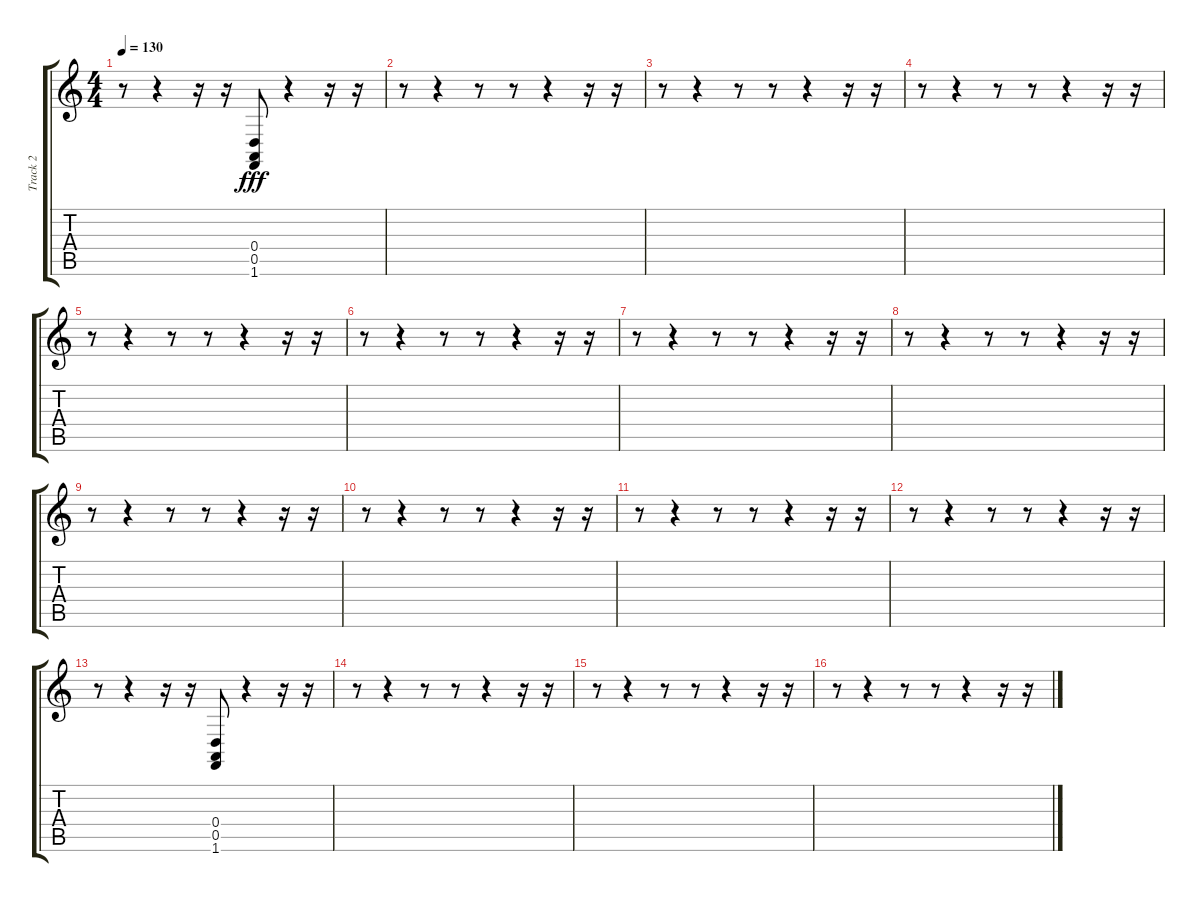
\track ("Track 2" "Track 2") {instrument taikodrum}
\staff {score tabs}
\tuning (E4 B3 G3 D3 A2 E2) {hide}
\ts (4 4)
\tempo 130
\clef g2
\ks c
r.8{dy fff} r.4 r.16 r.16 (0.4 0.5 1.6).8 r.4 r.16 r.16 |
r.8 r.4 r.8 r.8 r.4 r.16 r.16 |
r.8 r.4 r.8 r.8 r.4 r.16 r.16 |
r.8 r.4 r.8 r.8 r.4 r.16 r.16 |
r.8{volume 8 balance 8} r.4 r.8 r.8 r.4 r.16 r.16 |
r.8 r.4 r.8 r.8 r.4 r.16 r.16 |
r.8 r.4 r.8 r.8 r.4 r.16 r.16 |
r.8 r.4 r.8 r.8 r.4 r.16 r.16 |
r.8 r.4 r.8 r.8 r.4 r.16 r.16 |
r.8 r.4 r.8 r.8 r.4 r.16 r.16 |
r.8 r.4 r.8 r.8 r.4 r.16 r.16 |
r.8 r.4 r.8 r.8 r.4 r.16 r.16 |
r.8 r.4 r.16 r.16 (0.4 0.5 1.6).8 r.4 r.16 r.16 |
r.8 r.4 r.8 r.8 r.4 r.16 r.16 |
r.8 r.4 r.8 r.8 r.4 r.16 r.16 |
r.8 r.4 r.8 r.8 r.4 r.16 r.16
